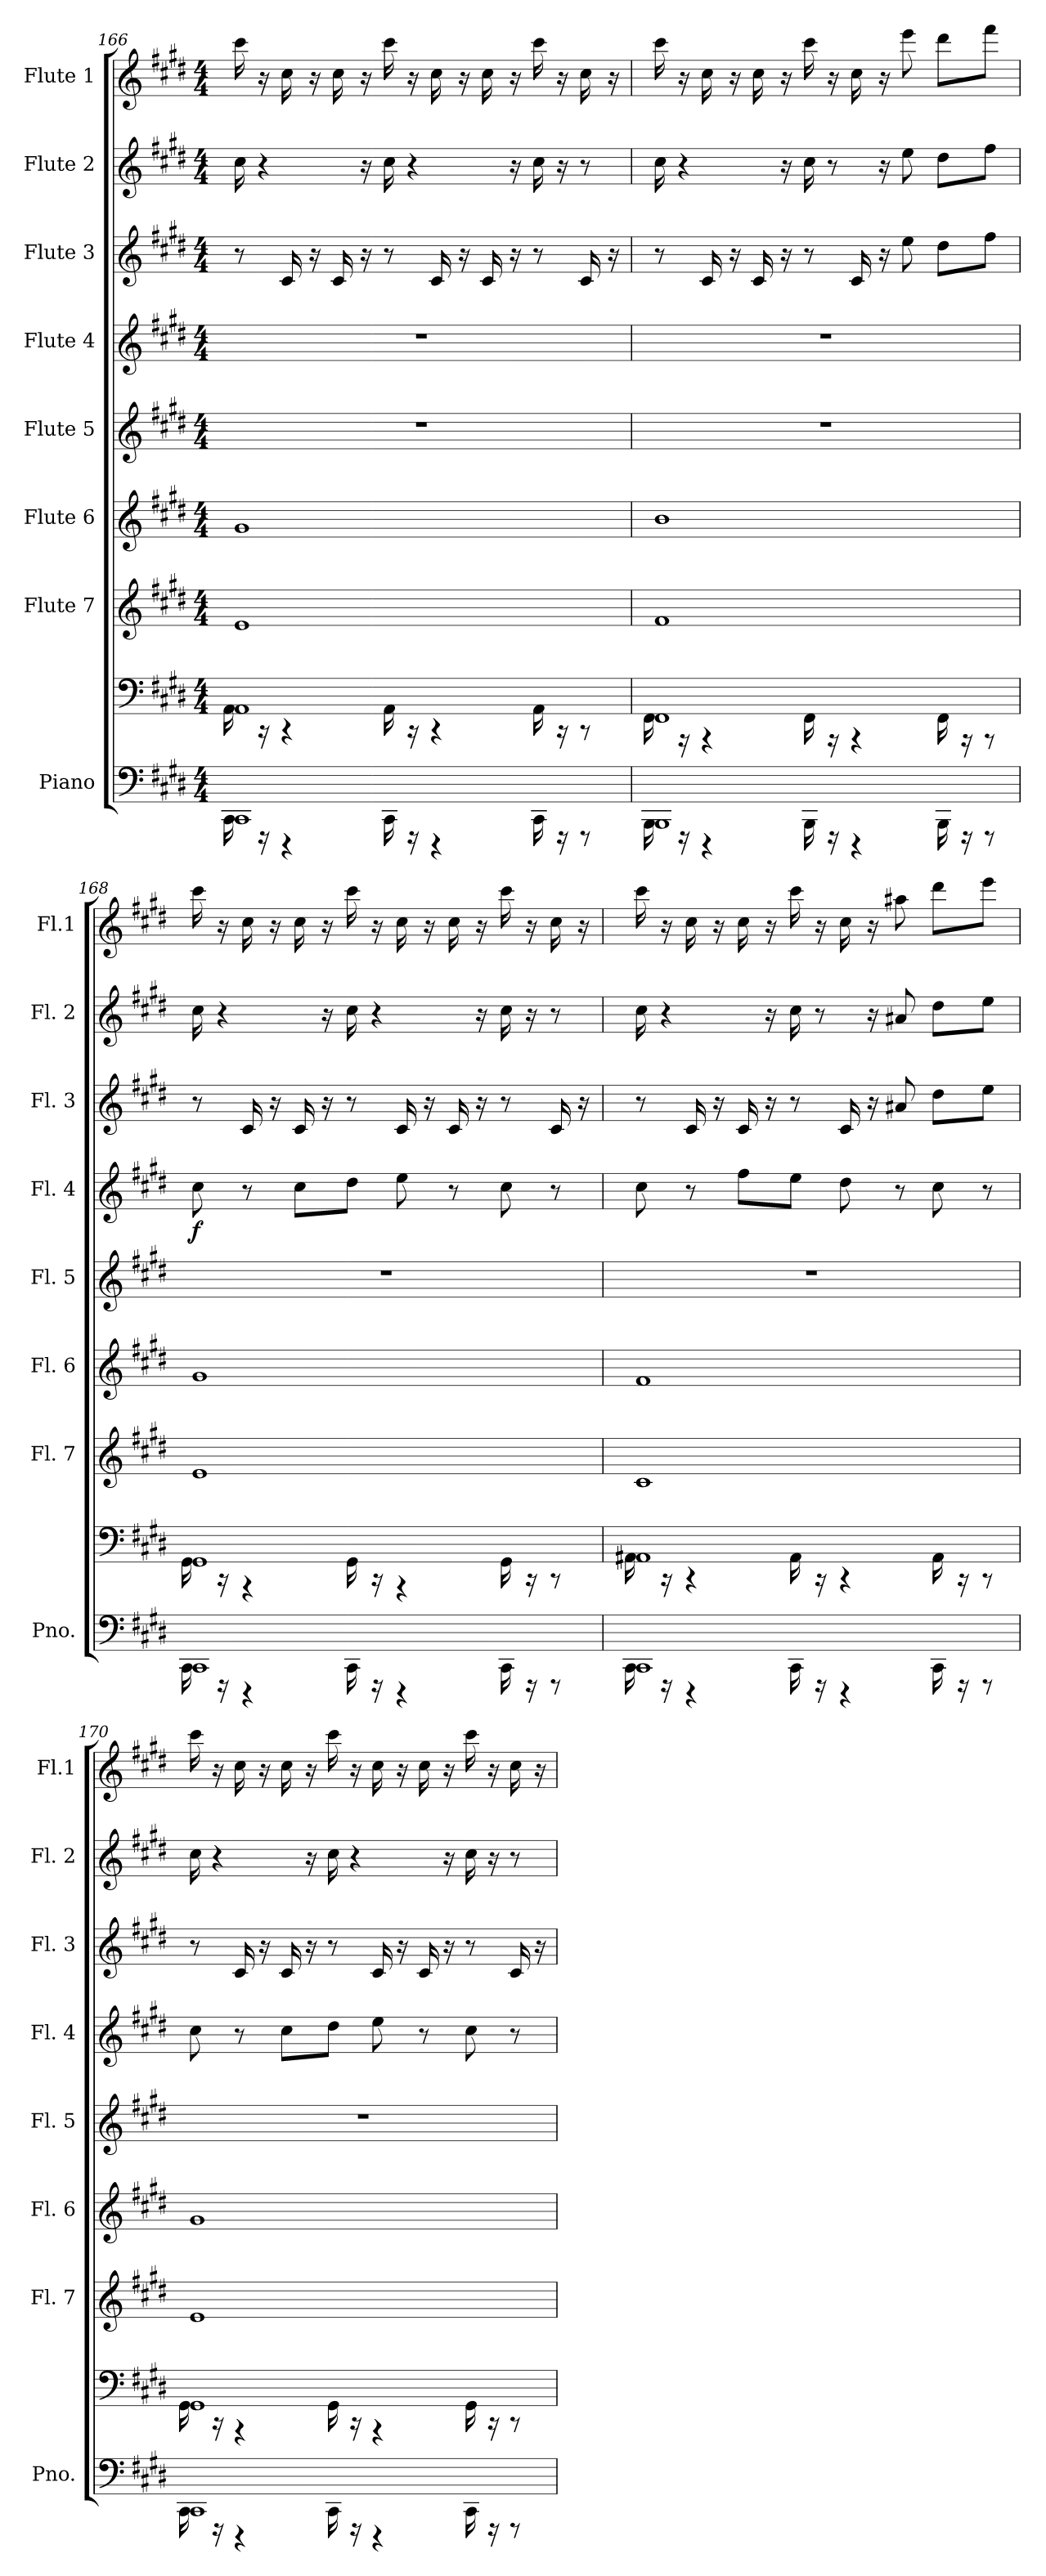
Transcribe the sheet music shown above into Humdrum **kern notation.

**kern	**kern	**kern	**kern	**kern	**kern	**dynam	**kern	**kern	**kern
*part8	*part8	*part7	*part6	*part5	*part4	*part4	*part3	*part2	*part1
*staff9	*staff8	*staff7	*staff6	*staff5	*staff4	*staff4	*staff3	*staff2	*staff1
*I"Piano	*	*I"Flute 7	*I"Flute 6	*I"Flute 5	*I"Flute 4	*	*I"Flute 3	*I"Flute 2	*I"Flute 1
*I'Pno.	*	*I'Fl. 7	*I'Fl. 6	*I'Fl. 5	*I'Fl. 4	*	*I'Fl. 3	*I'Fl. 2	*I'Fl.1
*clefF4	*clefF4	*clefG2	*clefG2	*clefG2	*clefG2	*	*clefG2	*clefG2	*clefG2
*k[f#c#g#d#]	*k[f#c#g#d#]	*k[f#c#g#d#]	*k[f#c#g#d#]	*k[f#c#g#d#]	*k[f#c#g#d#]	*	*k[f#c#g#d#]	*k[f#c#g#d#]	*k[f#c#g#d#]
*M4/4	*M4/4	*M4/4	*M4/4	*M4/4	*M4/4	*	*M4/4	*M4/4	*M4/4
=166	=166	=166	=166	=166	=166	=166	=166	=166	=166
*^	*^	*	*	*	*	*	*	*	*
1CC#	16CC#\	1AA	16AA\	1e	1g#	1r	1r	.	8r	16cc#\	16ccc#\
.	16r	.	16r	.	.	.	.	.	.	4r	16r
.	4r	.	4r	.	.	.	.	.	16c#/	.	16cc#\
.	.	.	.	.	.	.	.	.	16r	.	16r
.	.	.	.	.	.	.	.	.	16c#/	.	16cc#\
.	.	.	.	.	.	.	.	.	16r	16r	16r
.	16CC#\	.	16AA\	.	.	.	.	.	8r	16cc#\	16ccc#\
.	16r	.	16r	.	.	.	.	.	.	4r	16r
.	4r	.	4r	.	.	.	.	.	16c#/	.	16cc#\
.	.	.	.	.	.	.	.	.	16r	.	16r
.	.	.	.	.	.	.	.	.	16c#/	.	16cc#\
.	.	.	.	.	.	.	.	.	16r	16r	16r
.	16CC#\	.	16AA\	.	.	.	.	.	8r	16cc#\	16ccc#\
.	16r	.	16r	.	.	.	.	.	.	16r	16r
.	8r	.	8r	.	.	.	.	.	16c#/	8r	16cc#\
.	.	.	.	.	.	.	.	.	16r	.	16r
=167	=167	=167	=167	=167	=167	=167	=167	=167	=167	=167	=167
1BBB	16BBB\	1FF#	16FF#\	1f#	1b	1r	1r	.	8r	16cc#\	16ccc#\
.	16r	.	16r	.	.	.	.	.	.	4r	16r
.	4r	.	4r	.	.	.	.	.	16c#/	.	16cc#\
.	.	.	.	.	.	.	.	.	16r	.	16r
.	.	.	.	.	.	.	.	.	16c#/	.	16cc#\
.	.	.	.	.	.	.	.	.	16r	16r	16r
.	16BBB\	.	16FF#\	.	.	.	.	.	8r	16cc#\	16ccc#\
.	16r	.	16r	.	.	.	.	.	.	8r	16r
.	4r	.	4r	.	.	.	.	.	16c#/	.	16cc#\
.	.	.	.	.	.	.	.	.	16r	16r	16r
.	.	.	.	.	.	.	.	.	8ee\	8ee\	8eee\
.	16BBB\	.	16FF#\	.	.	.	.	.	8dd#\L	8dd#\L	8ddd#\L
.	16r	.	16r	.	.	.	.	.	.	.	.
.	8r	.	8r	.	.	.	.	.	8ff#\J	8ff#\J	8fff#\J
!!LO:PB:g=z
=168	=168	=168	=168	=168	=168	=168	=168	=168	=168	=168	=168
!	!	!	!	!	!	!	!	!LO:DY:b	!	!	!
1CC#	16CC#\	1GG#	16GG#\	1e	1g#	1r	8cc#\	f	8r	16cc#\	16ccc#\
.	16r	.	16r	.	.	.	.	.	.	4r	16r
.	4r	.	4r	.	.	.	8r	.	16c#/	.	16cc#\
.	.	.	.	.	.	.	.	.	16r	.	16r
.	.	.	.	.	.	.	8cc#\L	.	16c#/	.	16cc#\
.	.	.	.	.	.	.	.	.	16r	16r	16r
.	16CC#\	.	16GG#\	.	.	.	8dd#\J	.	8r	16cc#\	16ccc#\
.	16r	.	16r	.	.	.	.	.	.	4r	16r
.	4r	.	4r	.	.	.	8ee\	.	16c#/	.	16cc#\
.	.	.	.	.	.	.	.	.	16r	.	16r
.	.	.	.	.	.	.	8r	.	16c#/	.	16cc#\
.	.	.	.	.	.	.	.	.	16r	16r	16r
.	16CC#\	.	16GG#\	.	.	.	8cc#\	.	8r	16cc#\	16ccc#\
.	16r	.	16r	.	.	.	.	.	.	16r	16r
.	8r	.	8r	.	.	.	8r	.	16c#/	8r	16cc#\
.	.	.	.	.	.	.	.	.	16r	.	16r
=169	=169	=169	=169	=169	=169	=169	=169	=169	=169	=169	=169
1CC#	16CC#\	1AA#X	16AA#\	1c#	1f#	1r	8cc#\	.	8r	16cc#\	16ccc#\
.	16r	.	16r	.	.	.	.	.	.	4r	16r
.	4r	.	4r	.	.	.	8r	.	16c#/	.	16cc#\
.	.	.	.	.	.	.	.	.	16r	.	16r
.	.	.	.	.	.	.	8ff#\L	.	16c#/	.	16cc#\
.	.	.	.	.	.	.	.	.	16r	16r	16r
.	16CC#\	.	16AA#\	.	.	.	8ee\J	.	8r	16cc#\	16ccc#\
.	16r	.	16r	.	.	.	.	.	.	8r	16r
.	4r	.	4r	.	.	.	8dd#\	.	16c#/	.	16cc#\
.	.	.	.	.	.	.	.	.	16r	16r	16r
.	.	.	.	.	.	.	8r	.	8a#X/	8a#X/	8aa#X\
.	16CC#\	.	16AA#\	.	.	.	8cc#\	.	8dd#\L	8dd#\L	8ddd#\L
.	16r	.	16r	.	.	.	.	.	.	.	.
.	8r	.	8r	.	.	.	8r	.	8ee\J	8ee\J	8eee\J
=170	=170	=170	=170	=170	=170	=170	=170	=170	=170	=170	=170
1CC#	16CC#\	1GG#	16GG#\	1e	1g#	1r	8cc#\	.	8r	16cc#\	16ccc#\
.	16r	.	16r	.	.	.	.	.	.	4r	16r
.	4r	.	4r	.	.	.	8r	.	16c#/	.	16cc#\
.	.	.	.	.	.	.	.	.	16r	.	16r
.	.	.	.	.	.	.	8cc#\L	.	16c#/	.	16cc#\
.	.	.	.	.	.	.	.	.	16r	16r	16r
.	16CC#\	.	16GG#\	.	.	.	8dd#\J	.	8r	16cc#\	16ccc#\
.	16r	.	16r	.	.	.	.	.	.	4r	16r
.	4r	.	4r	.	.	.	8ee\	.	16c#/	.	16cc#\
.	.	.	.	.	.	.	.	.	16r	.	16r
.	.	.	.	.	.	.	8r	.	16c#/	.	16cc#\
.	.	.	.	.	.	.	.	.	16r	16r	16r
.	16CC#\	.	16GG#\	.	.	.	8cc#\	.	8r	16cc#\	16ccc#\
.	16r	.	16r	.	.	.	.	.	.	16r	16r
.	8r	.	8r	.	.	.	8r	.	16c#/	8r	16cc#\
.	.	.	.	.	.	.	.	.	16r	.	16r
*v	*v	*	*	*	*	*	*	*	*	*	*
*	*v	*v	*	*	*	*	*	*	*	*
=	=	=	=	=	=	=	=	=	=
*-	*-	*-	*-	*-	*-	*-	*-	*-	*-
